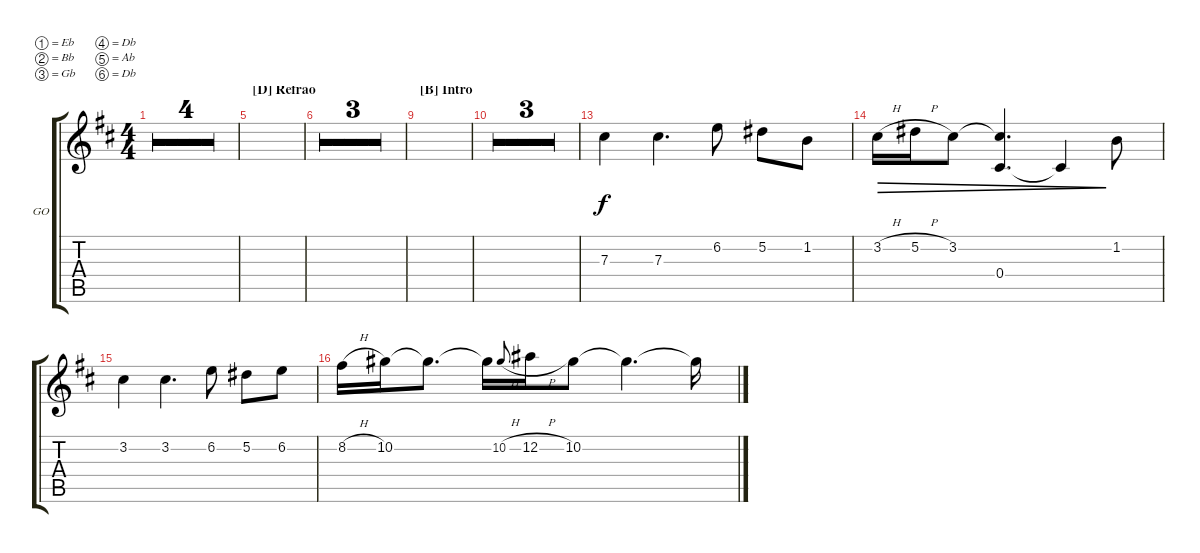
\defaultSystemsLayout 4
\bracketExtendMode groupsimilarinstruments
\firstSystemTrackNameOrientation horizontal
\otherSystemsTrackNameOrientation horizontal
\track ("Guitarra Over" "GO") {multiBarRest instrument acousticguitarsteel}
\staff {score tabs}
\tuning (Eb4 Bb3 Gb3 Db3 Ab2 Db2)
\ts (4 4)
\tempo 65
\clef g2
\ks d
|
|
|
|
\section ("D" "Refrão")
|
|
|
|
\section ("B" "Intro")
|
|
|
|
7.3.4 7.3.4{d} 6.2.8 5.2.8 1.2.8 |
3.2{h}.16{dec} 5.2{h}.16{dec} 3.2.8{dec} (0.4 3.2{t}).4{d dec} 0.4{t}.4{dec} 1.2.8 |
3.2.4 3.2.4{d} 6.2.8 5.2.8 6.2.8 |
8.2{h}.16 10.2.16 10.2{t}.8{d} 10.2{t}.16 10.2{h}.8{gr onbeat} 12.2{h}.16 10.2.8 10.2{t}.4{d} 10.2{t}.16
